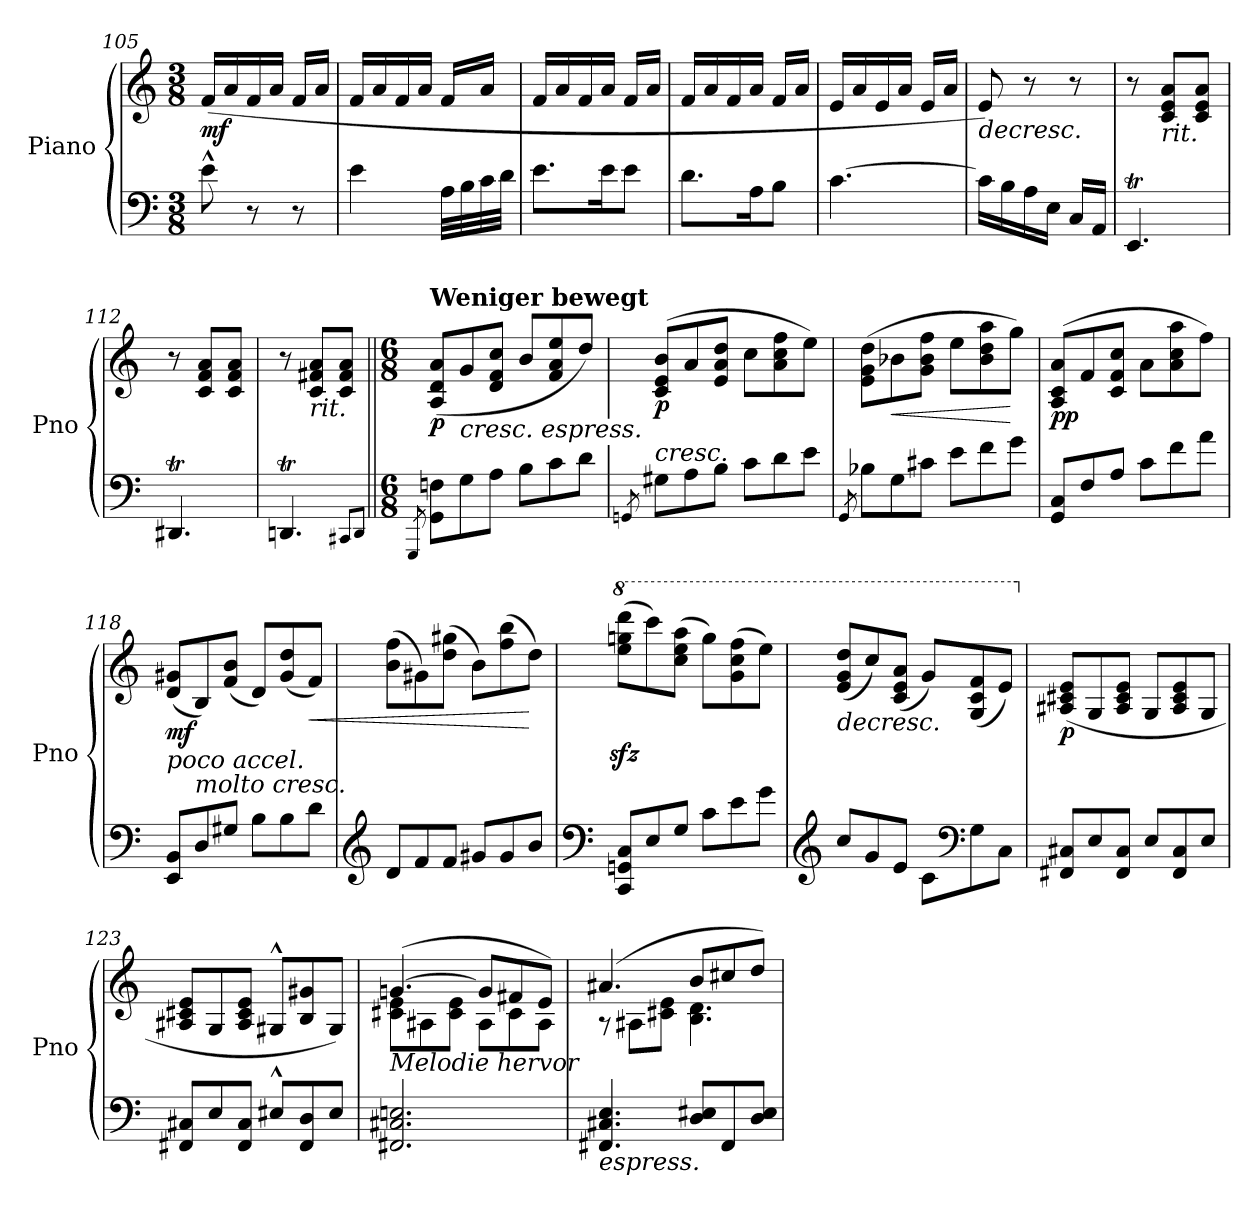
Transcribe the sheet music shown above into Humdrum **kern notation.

**kern	**kern	**dynam
*part1	*part1	*part1
*staff2	*staff1	*staff1/2
*I"Piano	*	*
*I'Pno	*	*
*clefF4	*clefG2	*
*k[]	*k[]	*
*M3/8	*M3/8	*
=105	=105	=105
!	!	!LO:DY:b
8e^^\	(16f/LL	mf
.	16a/	.
8r	16f/	.
.	16a/JJ	.
8r	16f/LL	.
.	16a/JJ	.
!!LO:LB:g=z
=106	=106	=106
4e\	16f/LL	.
.	16a/	.
.	16f/	.
.	16a/JJ	.
32A\LLL	16f/LL	.
32B\	.	.
32c\	16a/JJ	.
32d\JJJ	.	.
=107	=107	=107
8.e\L	16f/LL	.
.	16a/	.
.	16f/	.
16e\K	16a/JJ	.
8e\J	16f/LL	.
.	16a/JJ	.
=108	=108	=108
8.d\L	16f/LL	.
.	16a/	.
.	16f/	.
16A\K	16a/JJ	.
8B\J	16f/LL	.
.	16a/JJ	.
=109	=109	=109
[4.c\	16e/LL	.
.	16a/	.
.	16e/	.
.	16a/JJ	.
.	16e/LL	.
.	16a/JJ	.
=110	=110	=110
!	!	!LO:HP:b
16c\LL]	8e/)	>
16B\	.	.
16A\	8r	.
16E\JJ	.	.
16C/LL	8r	.
16AA/JJ	.	.
!!LO:LB:g=z
=111	=111	=111
4.EEt/	8r	.
!	!LO:TX:b:i:t=rit.	!
.	8c/ 8e/ 8a/L	.
.	8c/ 8e/ 8a/J	.
=112	=112	=112
4.DD#Xt/	8r	.
.	8c/ 8f/ 8a/L	.
.	8c/ 8f/ 8a/J	.
=113	=113	=113
4.DDnT/	8r	.
!	!LO:TX:b:i:t=rit.	!
.	8c/ 8f#X/ 8a/L	.
.	8c/ 8f#/ 8a/J	.
8qCC#X/L	.	.
8qDD/J	.	.
=114||	=114||	=114||
*M6/8	*M6/8	*
8qGGG/	.	.
!	!LO:TX:a:B:t=Weniger bewegt	!
!	!	!LO:DY:b
8GG\ 8Fn\L	(8A/ 8d/ 8a/L	p
!	!LO:TX:b:i:t=cresc.           espress.	!
8G\	8g/	.
8A\J	8d/ 8f/ 8cc/J	.
8B\L	8b/L	.
8c\	8f/ 8a/ 8ee/	.
8d\J	8dd/J)	.
=115	=115	=115
8qGGn/	.	.
!	!	!LO:HP:b
!	!	!LO:DY:n=1:b
8G#X\L	(8c/ 8e/ 8b/L	< p
8A\	8a/	.
8B\J	8e/ 8a/ 8dd/J	.
8c\L	8cc\L	.
8d\	8a\ 8cc\ 8ff\	.
8e\J	8ee\J)	]
!!LO:LB:g=z
=116	=116	=116
8qGG/	.	.
8B-X\L	(8e\ 8g\ 8dd\L	.
!	!	!LO:HP:b
8G\	8b-X\	<
8c#X\J	8g\ 8b-\ 8ff\J	.
8e\L	8ee\L	.
8f\	8b-\ 8dd\ 8aa\	.
8g\J	8gg\J)	[
=117	=117	=117
!	!	!LO:DY:b
8GG/ 8C/L	(8A/ 8c/ 8a/L	pp
8F/	8f/	.
8A/J	8c/ 8f/ 8cc/J	.
8c\L	8a\L	.
8f\	8a\ 8cc\ 8aa\	.
8a\J	8ff\J)	.
=118	=118	=118
!	!LO:TX:b:i:t=poco accel.	!
!	!	!LO:DY:b
8EE/ 8BB/L	(8d/ 8g#X/L	mf
!	!LO:TX:b:i:t=molto cresc.	!
8D/	8B/)	.
8G#X/J	(8f/ 8b/J	.
8B\L	8d/L)	.
8B\	(8g#/ 8dd/	.
!	!	!LO:HP:b
8d\J	8f/J)	<
=119	=119	=119
*clefG2	*	*
8d/L	(8b\ 8ff\L	.
8f/	8g#X\)	.
8f/J	(8dd\ 8gg#X\J	.
8g#X/L	8b\L)	.
8g#/	(8ff\ 8bb\	.
8b/J	8dd\J)	[
!!LO:PB:g=z
=120	=120	=120
*clefF4	*	*
*	*8va	*
!	!	!LO:DY:b
8CC/ 8GGn/ 8C/L	(8eee\zz< 8gggn\zz< 8dddd\zz<L	other-dynamics
8E/	8cccc\)	.
8G/J	(8ccc\ 8eee\ 8aaa\J	.
8c\L	8ggg\L)	.
8e\	(8gg\ 8ccc\ 8fff\	.
8g\J	8eee\J)	.
=121	=121	=121
*clefG2	*	*
!	!	!LO:HP:b
8cc/L	(8ee/ 8gg/ 8ddd/L	>
8g/	8ccc/)	.
8e/J	(8cc/ 8ee/ 8aa/J	.
8c\L	8gg/L)	.
*clefF4	*	*
8G\	(8g/ 8cc/ 8ff/	.
8C\J	8ee/J)	[
=122	=122	=122
*	*X8va	*
!	!	!LO:DY:b
8FF#X/ 8C#X/L	(8A#X/ 8c#X/ 8e/L	p
8E/	8G/	.
8FF#/ 8C#/J	8A#/ 8c#/ 8e/J	.
8E/L	8G/L	.
8FF#/ 8C#/	8A#/ 8c#/ 8e/	.
8E/J	8G/J	.
=123	=123	=123
8FF#X/ 8C#X/L	8A#X/ 8c#X/ 8e/L	.
8E/	8G/	.
8FF#/ 8C#/J	8A#/ 8c#/ 8e/J	.
8E#X^^/L	8G#X^^/L	.
8FF#/ 8D/	8B/ 8g#X/	.
8E#/J	8G#/J)	.
!!LO:LB:g=z
=124	=124	=124
*	*^	*
!	!LO:TX:b:i:t=Melodie hervor	!	!
2.FF#X/ 2.C#X/ 2.En/	([4.gn/	8c#X\ 8e\L	.
.	.	8A#X\	.
.	.	8c#\ 8e\J	.
.	8g/L]	8A#\L	.
.	8f#X/	8c#\	.
.	8e/J)	8A#\J	.
=125	=125	=125	=125
!LO:TX:b:i:t=espress.	!	!	!
4.FF#X/ 4.C#X/ 4.E/	(4.a#X/	8r	.
.	.	8A#X\L	.
.	.	8c#X\ 8e\J	.
8D/ 8E#X/L	8b/L	4.B\ 4.d\	.
8FF#/	8cc#X/	.	.
8D/ 8E#/J	8dd/J)	.	.
*	*v	*v	*
.	.	]
=	=	=
*-	*-	*-
